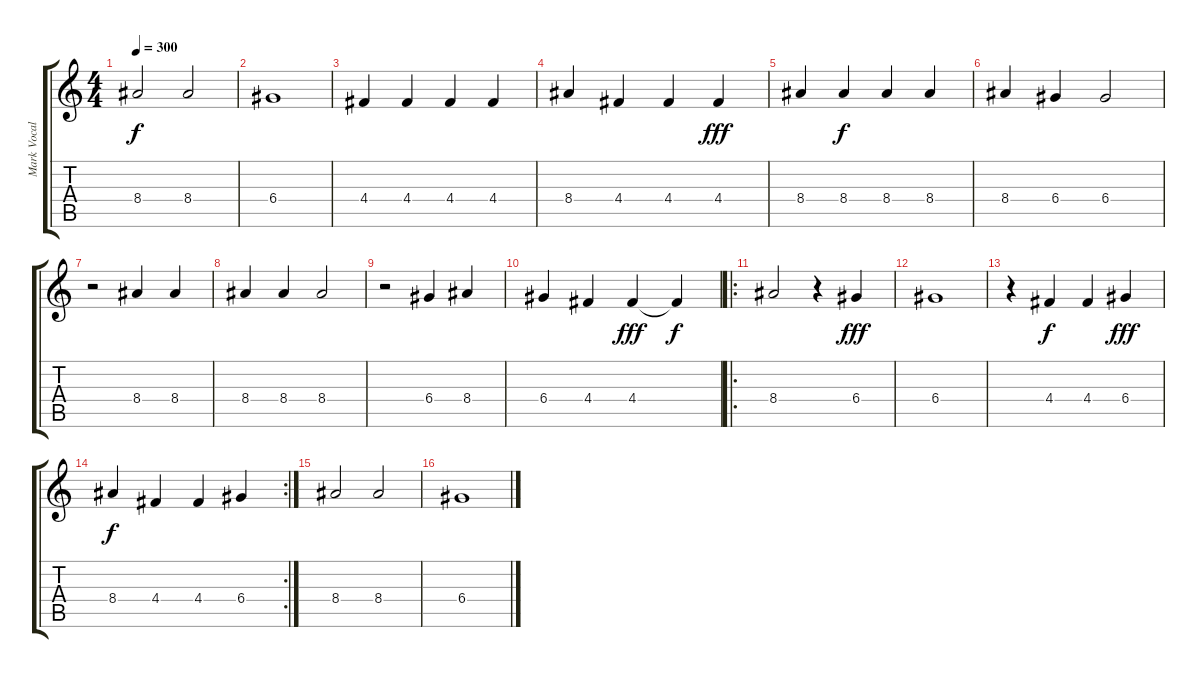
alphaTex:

\track ("Mark Vocals" "Mark Vocal") {instrument overdrivenguitar}
\staff {score tabs}
\tuning (E4 B3 G3 D3 A2 E2) {hide}
\ts (4 4)
\tempo 300
\clef g2
\ks c
8.4.2{dy f} 8.4.2 |
6.4.1 |
4.4.4 4.4.4 4.4.4 4.4.4 |
8.4.4 4.4.4 4.4.4 4.4.4{dy fff} |
8.4.4 8.4.4{dy f} 8.4.4 8.4.4 |
8.4.4 6.4.4 6.4.2 |
r.2 8.4.4 8.4.4 |
8.4.4 8.4.4 8.4.2 |
r.2 6.4.4 8.4.4 |
6.4.4 4.4.4 4.4.4{dy fff} 4.4{t}.4{dy f} |
\ro
8.4.2 r.4 6.4.4{dy fff} |
6.4.1 |
r.4 4.4.4{dy f} 4.4.4 6.4.4{dy fff} |
\rc 2
8.4.4{dy f} 4.4.4 4.4.4 6.4.4 |
8.4.2 8.4.2 |
6.4.1
